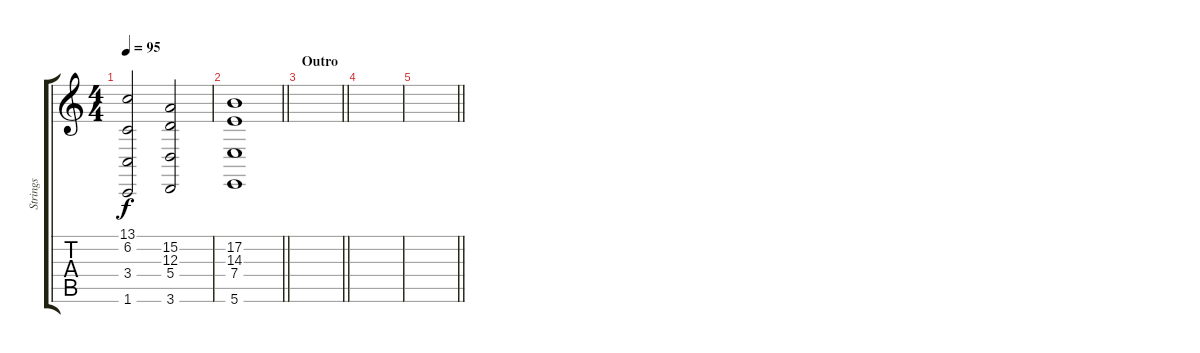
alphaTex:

\track ("Strings" "Strings") {instrument stringensemble1}
\staff {score tabs}
\tuning (B3 Gb3 D3 A2 E2 B1) {hide}
\ts (4 4)
\tempo 95
\clef g2
\ks c
(13.1 6.2 3.4 1.6).2{dy f} (15.2 12.3 5.4 3.6).2 |
\barLineRight lightlight
(17.2 14.3 7.4 5.6).1 |
\section ("" "Outro")
\barLineRight lightlight
|
|
\barLineRight lightlight
